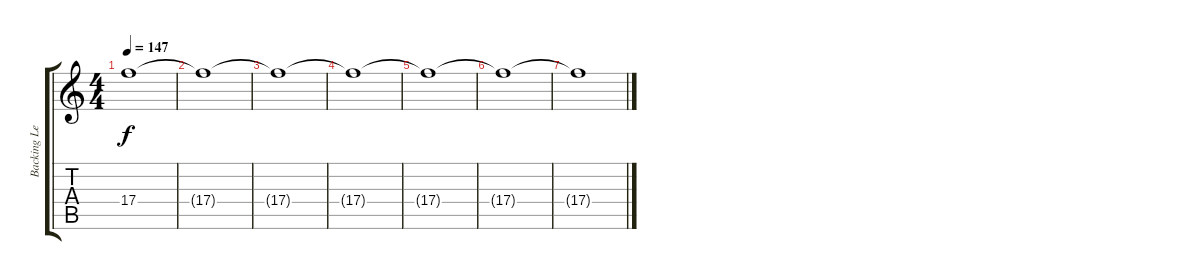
\track ("Backing Lead [Donegan]" "Backing Le") {instrument distortionguitar}
\staff {score tabs}
\tuning (D4 A3 F3 C3 G2 C2) {hide}
\ts (4 4)
\tempo 147
\clef g2
\ks c
17.4{t}.1{dy f} |
17.4{t}.1 |
17.4{t}.1 |
17.4{t}.1 |
17.4{t}.1{volume 0} |
17.4{t}.1 |
17.4{t}.1
